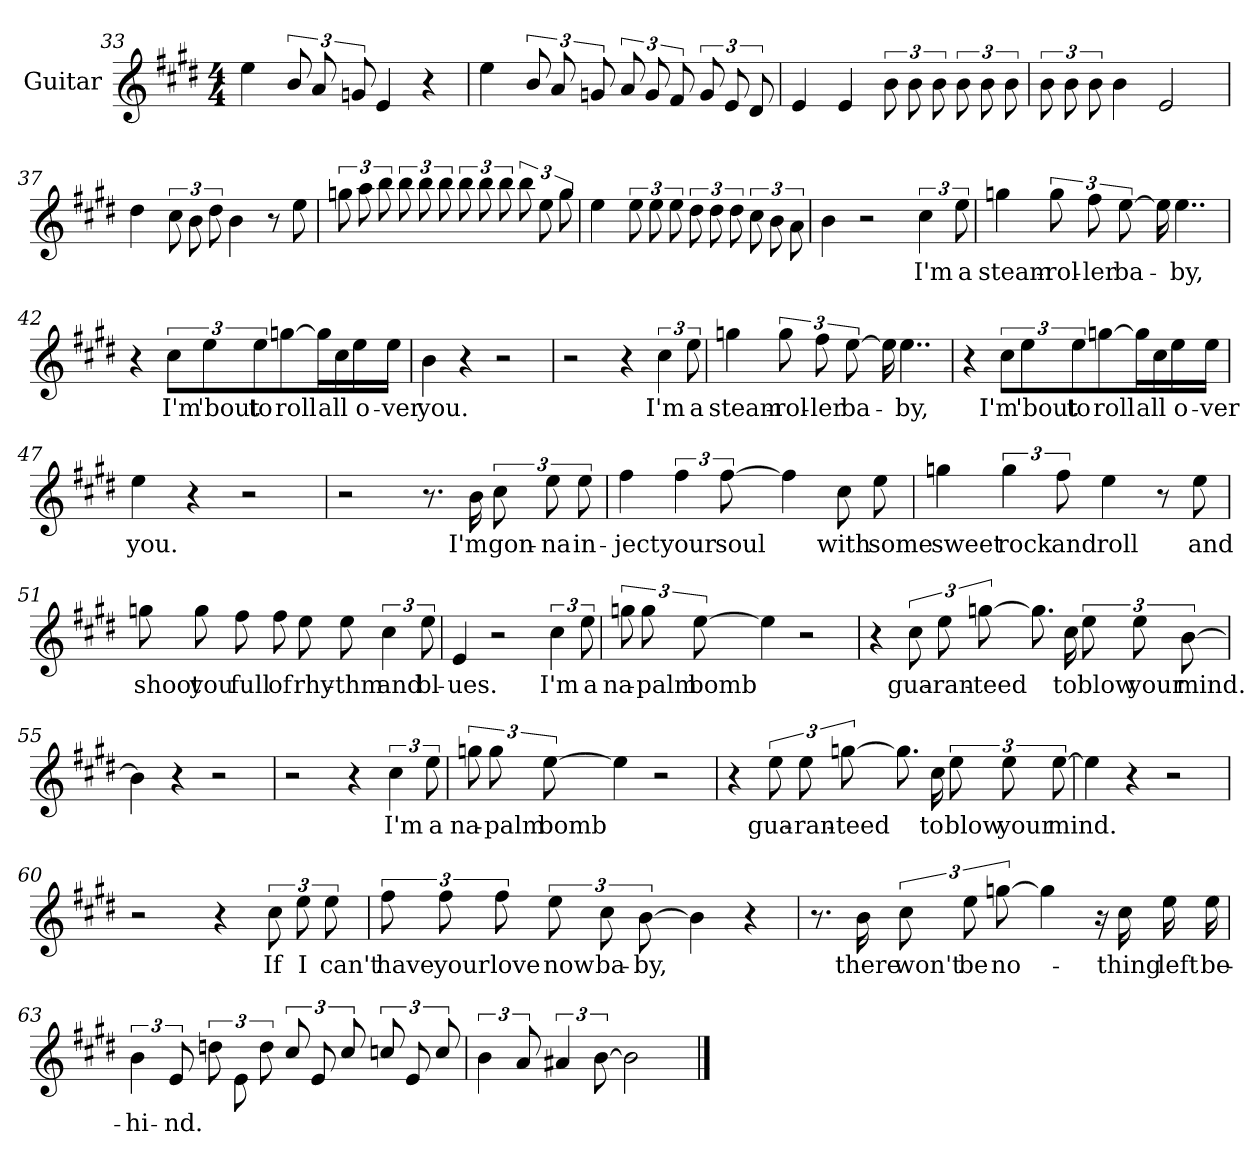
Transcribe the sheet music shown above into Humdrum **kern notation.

**kern	**text
*part1	*part1
*staff1	*staff1
*I"Guitar	*
*I'Guit.	*
!!LO:PB:g=z
*clefG2	*
*k[f#c#g#d#]	*
*M4/4	*
=33	=33
4ee\	.
12b/L	.
12a/	.
12gn/	.
4e/	.
4r	.
=34	=34
4ee\	.
12b/L	.
12a/	.
12gn/	.
12a/L	.
12g/	.
12f#/	.
12g/L	.
12e/	.
12d#/	.
=35	=35
4e/	.
4e/	.
12b\L	.
12b\	.
12b\	.
12b\L	.
12b\	.
12b\	.
=36	=36
12b\L	.
12b\	.
12b\	.
4b\	.
2e/	.
!!LO:LB:g=z
=37	=37
4dd#\	.
12cc#\L	.
12b\	.
12dd#\	.
4b\	.
8r	.
8ee\	.
=38	=38
12ggn\L	.
12aa\	.
12bb\	.
12bb\L	.
12bb\	.
12bb\	.
12bb\L	.
12bb\	.
12bb\	.
12bb\L	.
12ee\	.
12gg\	.
=39	=39
4ee\	.
12ee\L	.
12ee\	.
12ee\	.
12dd#\L	.
12dd#\	.
12dd#\	.
12cc#\L	.
12b\	.
12a\	.
=40	=40
4b\	.
2r	.
6cc#\	I'm
12ee\	a
!!LO:LB:g=z
=41	=41
4ggn\	steam-
12gg\L	rol-
12ff#\	ler
[>12ee\	ba-
16ee\]	.
4..ee\	by,
=42	=42
4r	.
12cc#\L	I'm
12ee\	'bout
12ee\	to
[>4ggn\	roll
16gg\LL]	.
16cc#\J	all
16ee\J	o-
16ee\J	ver
=43	=43
4b\	you.
4r	.
2r	.
=44	=44
2r	.
4r	.
6cc#\	I'm
12ee\	a
!!LO:LB:g=z
=45	=45
4ggn\	steam-
12gg\L	rol-
12ff#\	ler
[>12ee\	ba-
16ee\]	.
4..ee\	by,
=46	=46
4r	.
12cc#\L	I'm
12ee\	'bout
12ee\	to
[>4ggn\	roll
16gg\LL]	.
16cc#\J	all
16ee\J	o-
16ee\J	ver
=47	=47
4ee\	you.
4r	.
2r	.
=48	=48
2r	.
8.r	.
16b\	I'm
12cc#\L	gon-
12ee\	na
12ee\	in-
!!LO:LB:g=z
=49	=49
4ff#\	ject
6ff#\	your
[>12ff#\	soul
4ff#\]	.
8cc#\L	with
8ee\	some
=50	=50
4ggn\	sweet
6gg\	rock
12ff#\	and
4ee\	roll
8r	.
8ee\	and
=51	=51
8ggn\L	shoot
8gg\	you
8ff#\L	full
8ff#\	of
8ee\L	rhy-
8ee\	thm
6cc#\	and
12ee\	bl-
!!LO:LB:g=z
=52	=52
4e/	ues.
2r	.
6cc#\	I'm
12ee\	a
=53	=53
12ggn\L	na-
12gg\	palm
[>12ee\	bomb
4ee\]	.
2r	.
=54	=54
4r	.
12cc#\L	gua-
12ee\	ran-
[>12ggn\	teed
8.gg\L]	.
16cc#\J	to
12ee\L	blow
12ee\	your
[>12b\	mind.
=55	=55
4b\]	.
4r	.
2r	.
!!LO:LB:g=z
=56	=56
2r	.
4r	.
6cc#\	I'm
12ee\	a
=57	=57
12ggn\L	na-
12gg\	palm
[>12ee\	bomb
4ee\]	.
2r	.
=58	=58
4r	.
12ee\L	gua-
12ee\	ran-
[>12ggn\	teed
8.gg\L]	.
16cc#\J	to
12ee\L	blow
12ee\	your
[>12ee\	mind.
=59	=59
4ee\]	.
4r	.
2r	.
!!LO:LB:g=z
=60	=60
2r	.
4r	.
12cc#\L	If
12ee\	I
12ee\	can't
=61	=61
12ff#\L	have
12ff#\	your
12ff#\	love
12ee\L	now
12cc#\	ba-
[>12b\	by,
4b\]	.
4r	.
=62	=62
8.r	.
16b\	there
12cc#\L	won't
12ee\	be
[>12ggn\	no-
4gg\]	.
16r	.
16cc#\	thing
16ee\LL	left
16ee\J	be-
!!LO:LB:g=z
=63	=63
6b\	hi-
12e/	nd.
12ddn\L	.
12e\	.
12dd\	.
12cc#/L	.
12e/	.
12cc#/	.
12ccn/L	.
12e/	.
12cc/	.
=64	=64
6b\	.
12a/	.
6a#X/	.
[>12b\	.
2b\]	.
==	==
*-	*-
